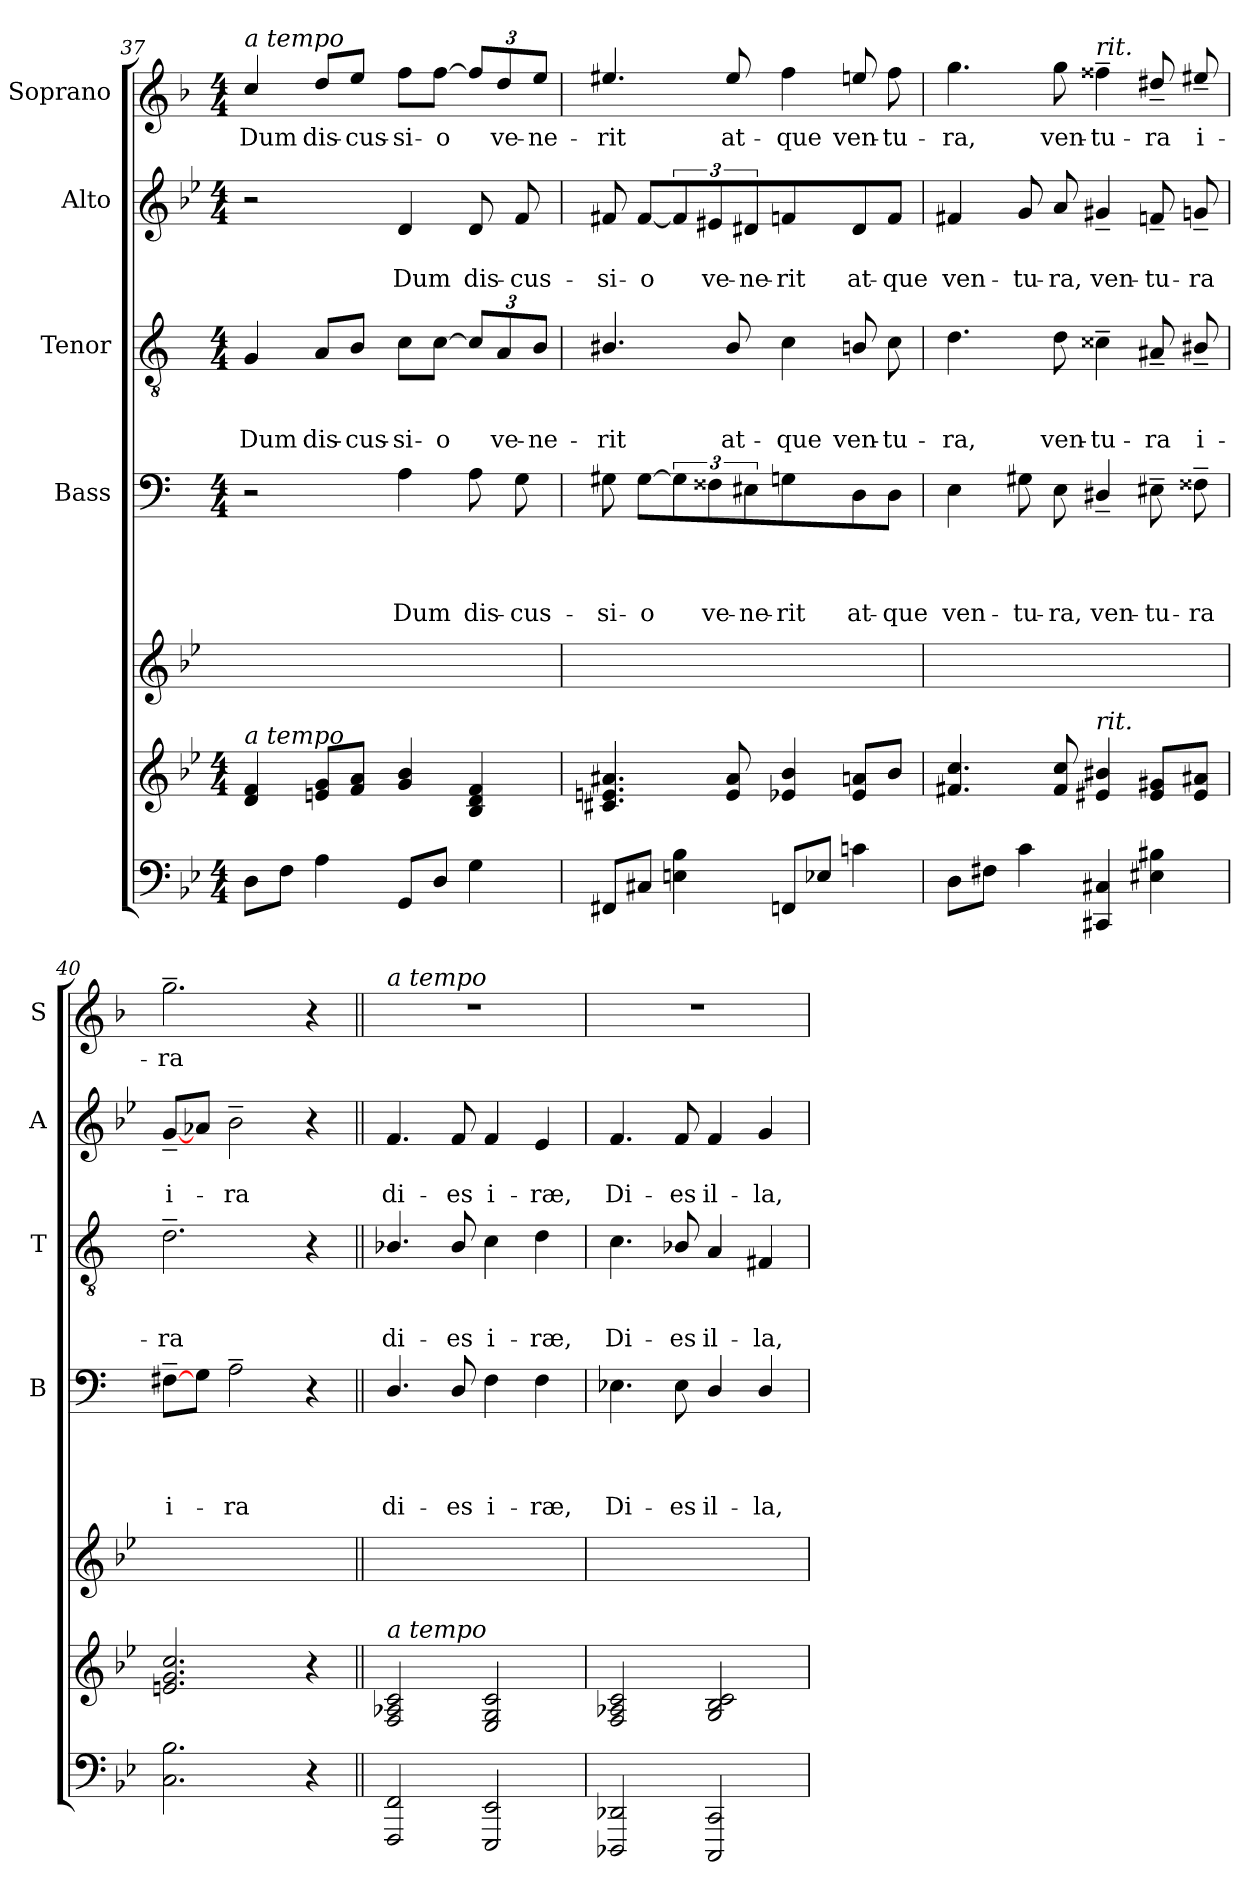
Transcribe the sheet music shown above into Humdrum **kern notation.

**kern	**kern	**kern	**kern	**text	**text	**text	**text	**kern	**text	**text	**text	**kern	**text	**text	**kern	**text
*part6	*part6	*part5	*part4	*part4	*part4	*part4	*part4	*part3	*part3	*part3	*part3	*part2	*part2	*part2	*part1	*part1
*staff7	*staff6	*staff5	*staff4	*staff4	*staff4	*staff4	*staff4	*staff3	*staff3	*staff3	*staff3	*staff2	*staff2	*staff2	*staff1	*staff1
*	*	*	*I"Bass	*	*	*	*	*I"Tenor	*	*	*	*I"Alto	*	*	*I"Soprano	*
*	*	*	*I'B	*	*	*	*	*I'T	*	*	*	*I'A	*	*	*I'S	*
*clefF4	*clefG2	*clefG2	*clefF4	*	*	*	*	*clefGv2	*	*	*	*clefG2	*	*	*clefG2	*
*	*	*	*ITrd1c2	*	*	*	*	*ITrd1c2	*	*	*	*	*	*	*ITrd4c7	*
*k[b-e-]	*k[b-e-]	*k[b-e-]	*k[b-e-]	*	*	*	*	*k[b-e-]	*	*	*	*k[b-e-]	*	*	*k[b-e-]	*
*g:	*g:	*g:	*g:	*	*	*	*	*g:	*	*	*	*g:	*	*	*g:	*
*M4/4	*M4/4	*	*M4/4	*	*	*	*	*M4/4	*	*	*	*M4/4	*	*	*M4/4	*
=37	=37	=37	=37	=37	=37	=37	=37	=37	=37	=37	=37	=37	=37	=37	=37	=37
!	!	!	!	!	!	!	!	!	!	!	!	!	!	!	!LO:TX:a:i:t=a tempo	!
!	!LO:TX:a:i:t=a tempo	!	!	!	!	!	!	!	!	!	!	!	!	!	!	!
!	!	!	!	!	!	!	!	!	!	!	!LO:LY:b	!	!	!	!	!LO:LY:b
8D\L	4d/ 4f/	1ryy	2r	.	.	.	.	4F/	.	.	Dum	2r	.	.	4f/	Dum
8F\J	.	.	.	.	.	.	.	.	.	.	.	.	.	.	.	.
!	!	!	!	!	!	!	!	!	!	!	!LO:LY:b	!	!	!	!	!LO:LY:b
4A\	8en/ 8g/L	.	.	.	.	.	.	8G/L	.	.	dis-	.	.	.	8g/L	dis-
!	!	!	!	!	!	!	!	!	!	!	!LO:LY:b	!	!	!	!	!LO:LY:b
.	8f/ 8a/J	.	.	.	.	.	.	8A/J	.	.	-cus-	.	.	.	8a/J	-cus-
!	!	!	!	!	!	!	!LO:LY:b	!	!	!	!LO:LY:b	!	!	!LO:LY:b	!	!LO:LY:b
8GG/L	4g/ 4b-/	.	4G\	.	.	.	Dum	8B-\L	.	.	-si-	4d/	.	Dum	8b-\L	-si-
!	!	!	!	!	!	!	!	!	!	!	!LO:LY:b	!	!	!	!	!LO:LY:b
8D/J	.	.	.	.	.	.	.	[8B-\J	.	.	-o	.	.	.	[8b-\J	-o
!	!	!	!	!	!	!	!LO:LY:b	!	!	!	!	!	!	!LO:LY:b	!	!
4G\	4B-/ 4d/ 4f/	.	8G\	.	.	.	dis-	12B-/L]	.	.	.	8d/	.	dis-	12b-/L]	.
!	!	!	!	!	!	!	!	!	!	!	!LO:LY:b	!	!	!	!	!LO:LY:b
.	.	.	.	.	.	.	.	12G/	.	.	ve-	.	.	.	12g/	ve-
!	!	!	!	!	!	!	!LO:LY:b	!	!	!	!	!	!	!LO:LY:b	!	!
.	.	.	8F\	.	.	.	-cus-	.	.	.	.	8f/	.	-cus-	.	.
!	!	!	!	!	!	!	!	!	!	!	!LO:LY:b	!	!	!	!	!LO:LY:b
.	.	.	.	.	.	.	.	12A/J	.	.	-ne-	.	.	.	12a/J	-ne-
=38	=38	=38	=38	=38	=38	=38	=38	=38	=38	=38	=38	=38	=38	=38	=38	=38
!	!	!	!	!	!	!	!LO:LY:b	!	!	!	!LO:LY:b	!	!	!LO:LY:b	!	!LO:LY:b
8FF#X/L	4.c#X/ 4.en/ 4.a#X/	1ryy	8F#X\	.	.	.	-si-	4.A#X/	.	.	-rit	8f#X/	.	-si-	4.a#X/	-rit
!	!	!	!	!	!	!	!LO:LY:b	!	!	!	!	!	!	!LO:LY:b	!	!
8C#X/J	.	.	[8F#\L	.	.	.	-o	.	.	.	.	[8f#/L	.	-o	.	.
4En\ 4B-\	.	.	12F#\J]	.	.	.	.	.	.	.	.	12f#/J]	.	.	.	.
!	!	!	!	!	!	!	!LO:LY:b	!	!	!	!	!	!	!LO:LY:b	!	!
.	.	.	12E#X\	.	.	.	ve-	.	.	.	.	12e#X/	.	ve-	.	.
!	!	!	!	!	!	!	!	!	!	!	!LO:LY:b	!	!	!	!	!LO:LY:b
.	8e/ 8a#/	.	.	.	.	.	.	8A#/	.	.	at-	.	.	.	8a#/	at-
!	!	!	!	!	!	!	!LO:LY:b	!	!	!	!	!	!	!LO:LY:b	!	!
.	.	.	12D#X\	.	.	.	-ne-	.	.	.	.	12d#X/	.	-ne-	.	.
!	!	!	!	!	!	!	!LO:LY:b	!	!	!	!LO:LY:b	!	!	!LO:LY:b	!	!LO:LY:b
8FFn/L	4e-i/ 4b-/	.	4Fn\	.	.	.	-rit	4B-\	.	.	-que	4fn/	.	-rit	4b-\	-que
8E-X/J	.	.	.	.	.	.	.	.	.	.	.	.	.	.	.	.
!	!	!	!	!	!	!	!LO:LY:b	!	!	!	!LO:LY:b	!	!	!LO:LY:b	!	!LO:LY:b
4cni\	8e-/ 8ani/L	.	8C/	.	.	.	at-	8An/	.	.	ven-	8d#/	.	at-	8an/	ven-
!	!	!	!	!	!	!	!LO:LY:b	!	!	!	!LO:LY:b	!	!	!LO:LY:b	!	!LO:LY:b
.	8b-/J	.	8C/	.	.	.	-que	8B-\	.	.	-tu-	8f/	.	-que	8b-\	-tu-
!!LO:PB:g=z
=39	=39	=39	=39	=39	=39	=39	=39	=39	=39	=39	=39	=39	=39	=39	=39	=39
!	!	!	!	!	!	!	!LO:LY:b	!	!	!	!LO:LY:b	!	!	!LO:LY:b	!	!LO:LY:b
8D\L	4.f#X/ 4.cc/	1ryy	4D\	.	.	.	ven-	4.c\	.	.	-ra,	4f#X/	.	ven-	4.cc\	-ra,
8F#X\J	.	.	.	.	.	.	.	.	.	.	.	.	.	.	.	.
!	!	!	!	!	!	!	!LO:LY:b	!	!	!	!	!	!	!LO:LY:b	!	!
4c\	.	.	8F#X\	.	.	.	-tu-	.	.	.	.	8g/	.	-tu-	.	.
!	!	!	!	!	!	!	!LO:LY:b	!	!	!	!LO:LY:b	!	!	!LO:LY:b	!	!LO:LY:b
.	8f#/ 8cc/	.	8D\	.	.	.	-ra,	8c\	.	.	ven-	8a/	.	-ra,	8cc\	ven-
!	!	!	!	!	!	!	!	!	!	!	!	!	!	!	!LO:TX:a:i:t=rit.	!
!	!LO:TX:a:i:t=rit.	!	!	!	!	!	!	!	!	!	!	!	!	!	!	!
!	!	!	!	!	!	!	!LO:LY:b	!	!	!	!LO:LY:b	!	!	!LO:LY:b	!	!LO:LY:b
4CC#X/ 4C#X/	4e#X/ 4b#X/	.	4C#X~</	.	.	.	ven-	4B#X~>\	.	.	-tu-	4g#X~</	.	ven-	4b#X~>\	-tu-
!	!	!	!	!	!	!	!LO:LY:b	!	!	!	!LO:LY:b	!	!	!LO:LY:b	!	!LO:LY:b
4E#X\ 4B#X\	8e#/ 8g#X/L	.	8D#X~>\	.	.	.	-tu-	8G#X~</	.	.	-ra	8fn~</	.	-tu-	8g#X~</	-ra
!	!	!	!	!	!	!	!LO:LY:b	!	!	!	!LO:LY:b	!	!	!LO:LY:b	!	!LO:LY:b
.	8e#/ 8a#X/J	.	8E#X~>\	.	.	.	-ra	8A#X~</	.	.	i-	8gn~</	.	-ra	8a#X~</	i-
=40	=40	=40	=40	=40	=40	=40	=40	=40	=40	=40	=40	=40	=40	=40	=40	=40
!	!	!	!	!	!	!	!LO:LY:b	!	!	!	!LO:LY:b	!	!	!LO:LY:b	!	!LO:LY:b
2.C\ 2.B-\	2.en/ 2.g/ 2.cc/	1ryy	[8En~>\L	.	.	.	i-	2.c~>\	.	.	-ra	[8g~</L	.	i-	2.cc~>\	-ra
.	.	.	8F\J	.	.	.	.	.	.	.	.	8a-X/J	.	.	.	.
!	!	!	!	!	!	!	!LO:LY:b	!	!	!	!	!	!	!LO:LY:b	!	!
.	.	.	2G~>\	.	.	.	-ra	.	.	.	.	2b-~>\	.	-ra	.	.
4r	4r	.	4r	.	.	.	.	4r	.	.	.	4r	.	.	4r	.
=41||	=41||	=41||	=41||	=41||	=41||	=41||	=41||	=41||	=41||	=41||	=41||	=41||	=41||	=41||	=41||	=41||
!	!	!	!	!	!	!	!	!	!	!	!	!	!	!	!LO:TX:a:i:t=a tempo	!
!	!LO:TX:a:i:t=a tempo	!	!	!	!	!	!	!	!	!	!	!	!	!	!	!
!	!	!	!	!	!	!	!LO:LY:b	!	!	!	!LO:LY:b	!	!	!LO:LY:b	!	!
2FFF/ 2FF/	2F/ 2A-X/ 2c/	1ryy	4.C/	.	.	.	di-	4.A-X/	.	.	di-	4.f/	.	di-	1r	.
!	!	!	!	!	!	!	!LO:LY:b	!	!	!	!LO:LY:b	!	!	!LO:LY:b	!	!
.	.	.	8C/	.	.	.	-es	8A-/	.	.	-es	8f/	.	-es	.	.
!	!	!	!	!	!	!	!LO:LY:b	!	!	!	!LO:LY:b	!	!	!LO:LY:b	!	!
2EEE-/ 2EE-/	2E-/ 2G/ 2c/	.	4E-\	.	.	.	i-	4B-\	.	.	i-	4f/	.	i-	.	.
!	!	!	!	!	!	!	!LO:LY:b	!	!	!	!LO:LY:b	!	!	!LO:LY:b	!	!
.	.	.	4E-\	.	.	.	-ræ,	4c\	.	.	-ræ,	4e-/	.	-ræ,	.	.
=42	=42	=42	=42	=42	=42	=42	=42	=42	=42	=42	=42	=42	=42	=42	=42	=42
!	!	!	!	!	!	!	!LO:LY:b	!	!	!	!LO:LY:b	!	!	!LO:LY:b	!	!
2DDD-X/ 2DD-X/	2F/ 2A-X/ 2c/	1ryy	4.D-X\	.	.	.	Di-	4.B-\	.	.	Di-	4.f/	.	Di-	1r	.
!	!	!	!	!	!	!	!LO:LY:b	!	!	!	!LO:LY:b	!	!	!LO:LY:b	!	!
.	.	.	8D-\	.	.	.	-es	8A-X/	.	.	-es	8f/	.	-es	.	.
!	!	!	!	!	!	!	!LO:LY:b	!	!	!	!LO:LY:b	!	!	!LO:LY:b	!	!
2CCC/ 2CC/	2G/ 2B-/ 2c/	.	4C/	.	.	.	il-	4G/	.	.	il-	4f/	.	il-	.	.
!	!	!	!	!	!	!	!LO:LY:b	!	!	!	!LO:LY:b	!	!	!LO:LY:b	!	!
.	.	.	4C/	.	.	.	-la,	4En/	.	.	-la,	4g/	.	-la,	.	.
=	=	=	=	=	=	=	=	=	=	=	=	=	=	=	=	=
*-	*-	*-	*-	*-	*-	*-	*-	*-	*-	*-	*-	*-	*-	*-	*-	*-
